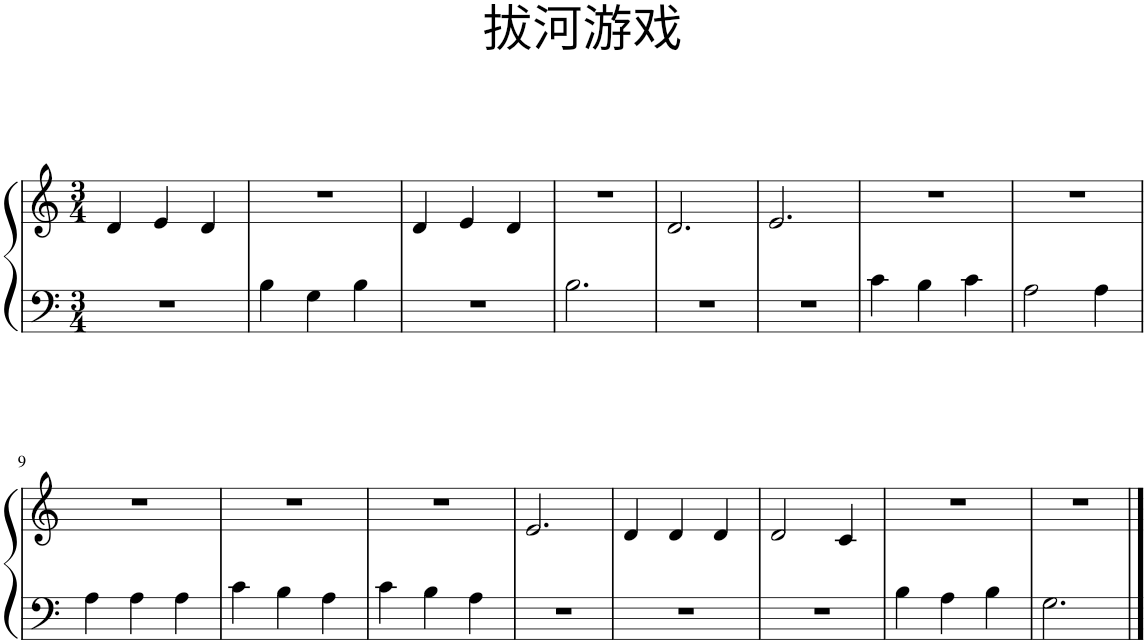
**kern	**kern
*part1	*part1
*staff2	*staff1
*I"Piano	*
*I'Pno.	*
*clefF4	*clefG2
*k[]	*k[]
*M3/4	*M3/4
=1	=1
2.r	4d/
.	4e/
.	4d/
=2	=2
4B\	2.r
4G\	.
4B\	.
=3	=3
2.r	4d/
.	4e/
.	4d/
=4	=4
2.B\	2.r
=5	=5
2.r	2.d/
=6	=6
2.r	2.e/
=7	=7
4c\	2.r
4B\	.
4c\	.
=8	=8
2A\	2.r
4A\	.
!!LO:LB:g=z
=9	=9
4A\	2.r
4A\	.
4A\	.
=10	=10
4c\	2.r
4B\	.
4A\	.
=11	=11
4c\	2.r
4B\	.
4A\	.
=12	=12
2.r	2.e/
=13	=13
2.r	4d/
.	4d/
.	4d/
=14	=14
2.r	2d/
.	4c/
=15	=15
4B\	2.r
4A\	.
4B\	.
=16	=16
2.G\	2.r
==	==
*-	*-
